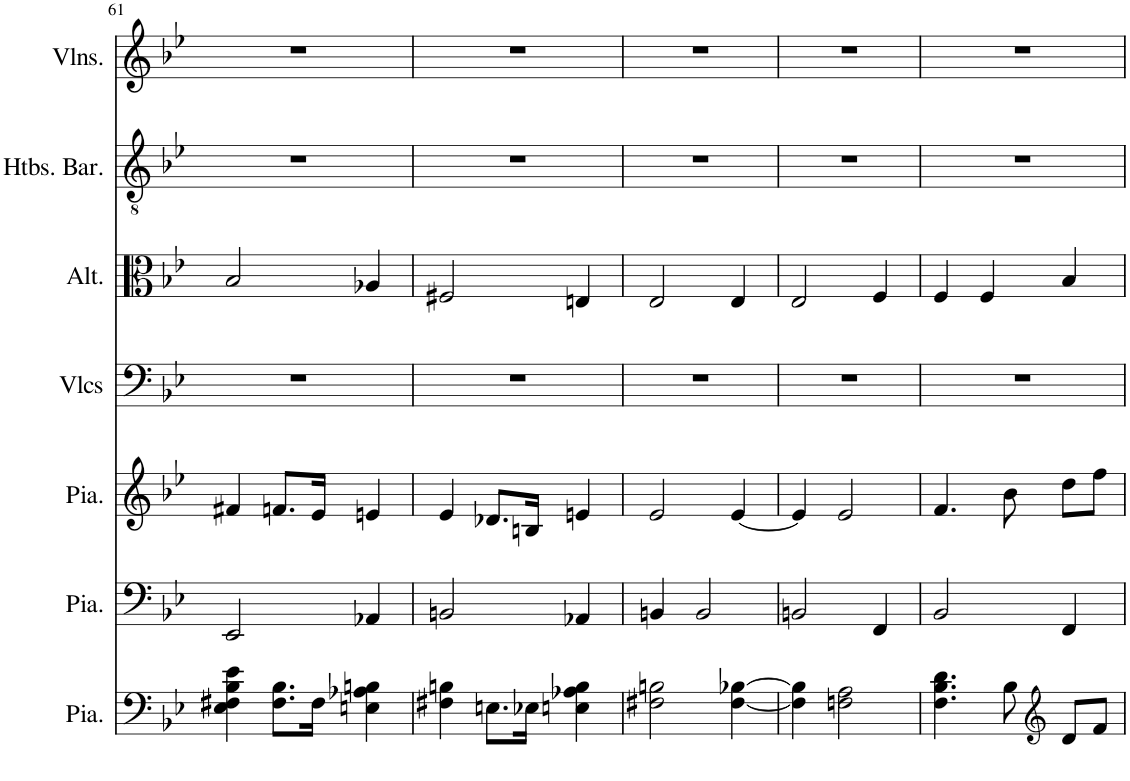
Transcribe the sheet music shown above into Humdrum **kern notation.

**kern	**kern	**kern	**kern	**kern	**kern	**kern
*part7	*part6	*part5	*part4	*part3	*part2	*part1
*staff7	*staff6	*staff5	*staff4	*staff3	*staff2	*staff1
*I"Piano, Organ	*I"Piano, Pedals	*I"Piano, Organ	*I"Violoncelles, Bass	*I"Altos, Tenor	*I"Hautbois Baryton, Alto	*I"Violons, Soprano
*I'Pia.	*I'Pia.	*I'Pia.	*I'Vlcs	*I'Alt.	*I'Htbs. Bar.	*I'Vlns.
!!LO:PB:g=z
*clefF4	*clefF4	*clefG2	*clefF4	*clefC3	*clefGv2	*clefG2
*k[b-e-]	*k[b-e-]	*k[b-e-]	*k[b-e-]	*k[b-e-]	*k[b-e-]	*k[b-e-]
*M3/4	*M3/4	*M3/4	*M3/4	*M3/4	*M3/4	*M3/4
=61	=61	=61	=61	=61	=61	=61
4E-\ 4F#X\ 4B-\ 4e-\	2EE-/	4f#X/	2.r	2B-/	2.r	2.r
8.F#\ 8.B-\L	.	8.fn/L	.	.	.	.
16F#\Jk	.	16e-/Jk	.	.	.	.
4En\ 4A-X\ 4Bn\	4AA-X/	4en/	.	4A-X/	.	.
=62	=62	=62	=62	=62	=62	=62
4F#X\ 4Bn\	2BBn/	4e-/	2.r	2F#X/	2.r	2.r
8.En\L	.	8.d-X/L	.	.	.	.
16E-X\Jk	.	16Bn/Jk	.	.	.	.
4En\ 4A-X\ 4B\	4AA-X/	4en/	.	4En/	.	.
=63	=63	=63	=63	=63	=63	=63
2F#X\ 2Bn\	4BBn/	2e-/	2.r	2E-/	2.r	2.r
.	2BB/	.	.	.	.	.
[4F#\ [4B-X\	.	[4e-/	.	4E-/	.	.
=64	=64	=64	=64	=64	=64	=64
4F#\] 4B-\]	2BBn/	4e-/]	2.r	2E-/	2.r	2.r
2Fn\ 2A\	.	2e-/	.	.	.	.
.	4FF/	.	.	4F/	.	.
=65	=65	=65	=65	=65	=65	=65
4.F\ 4.B-\ 4.d\	2BB-/	4.f/	2.r	4F/	2.r	2.r
.	.	.	.	4F/	.	.
8B-\	.	8b-\	.	.	.	.
*clefG2	*	*	*	*	*	*
8d/L	4FF/	8dd\L	.	4B-/	.	.
8f/J	.	8ff\J	.	.	.	.
=	=	=	=	=	=	=
*-	*-	*-	*-	*-	*-	*-
